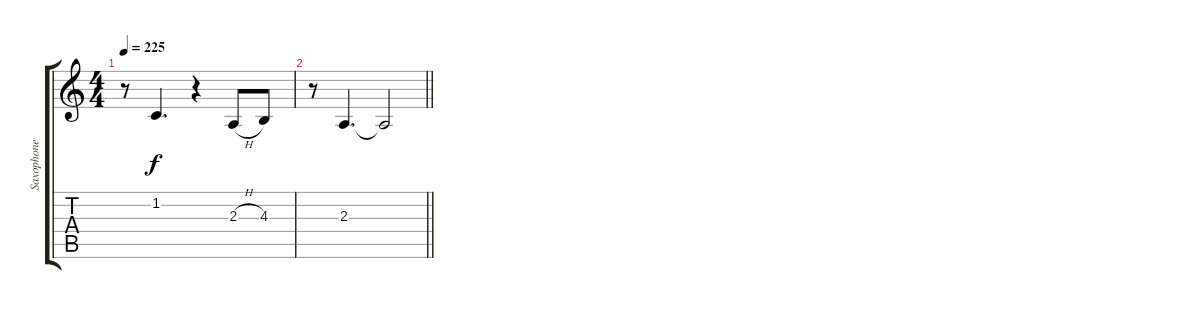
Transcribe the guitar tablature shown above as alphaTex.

\track ("Saxophone" "Saxophone") {instrument altosax}
\staff {score tabs}
\tuning (E4 B3 G3 D3 A2 E2) {hide}
\ts (4 4)
\tempo 225
\clef g2
\ks c
r.8{dy f} 1.2.4{d} r.4 2.3{h}.8 4.3.8 |
\barLineRight lightlight
r.8 2.3.4{d} 2.3{t}.2
